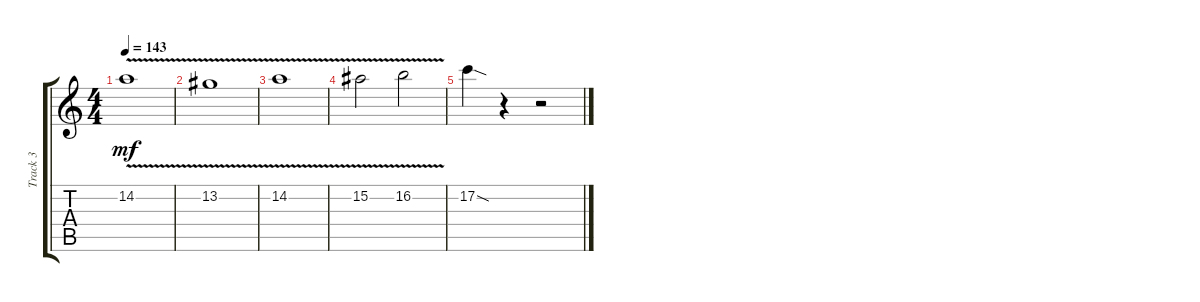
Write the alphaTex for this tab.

\track ("Track 3" "Track 3") {instrument distortionguitar}
\staff {score tabs}
\tuning (C4 G3 Eb3 Bb2 F2 C2) {hide}
\ts (4 4)
\tempo 143
\clef g2
\ks c
14.2{v}.1{dy mf} |
13.2{v}.1 |
14.2{v}.1 |
15.2{v}.2 16.2{v}.2 |
17.2{sod}.4 r.4 r.2
